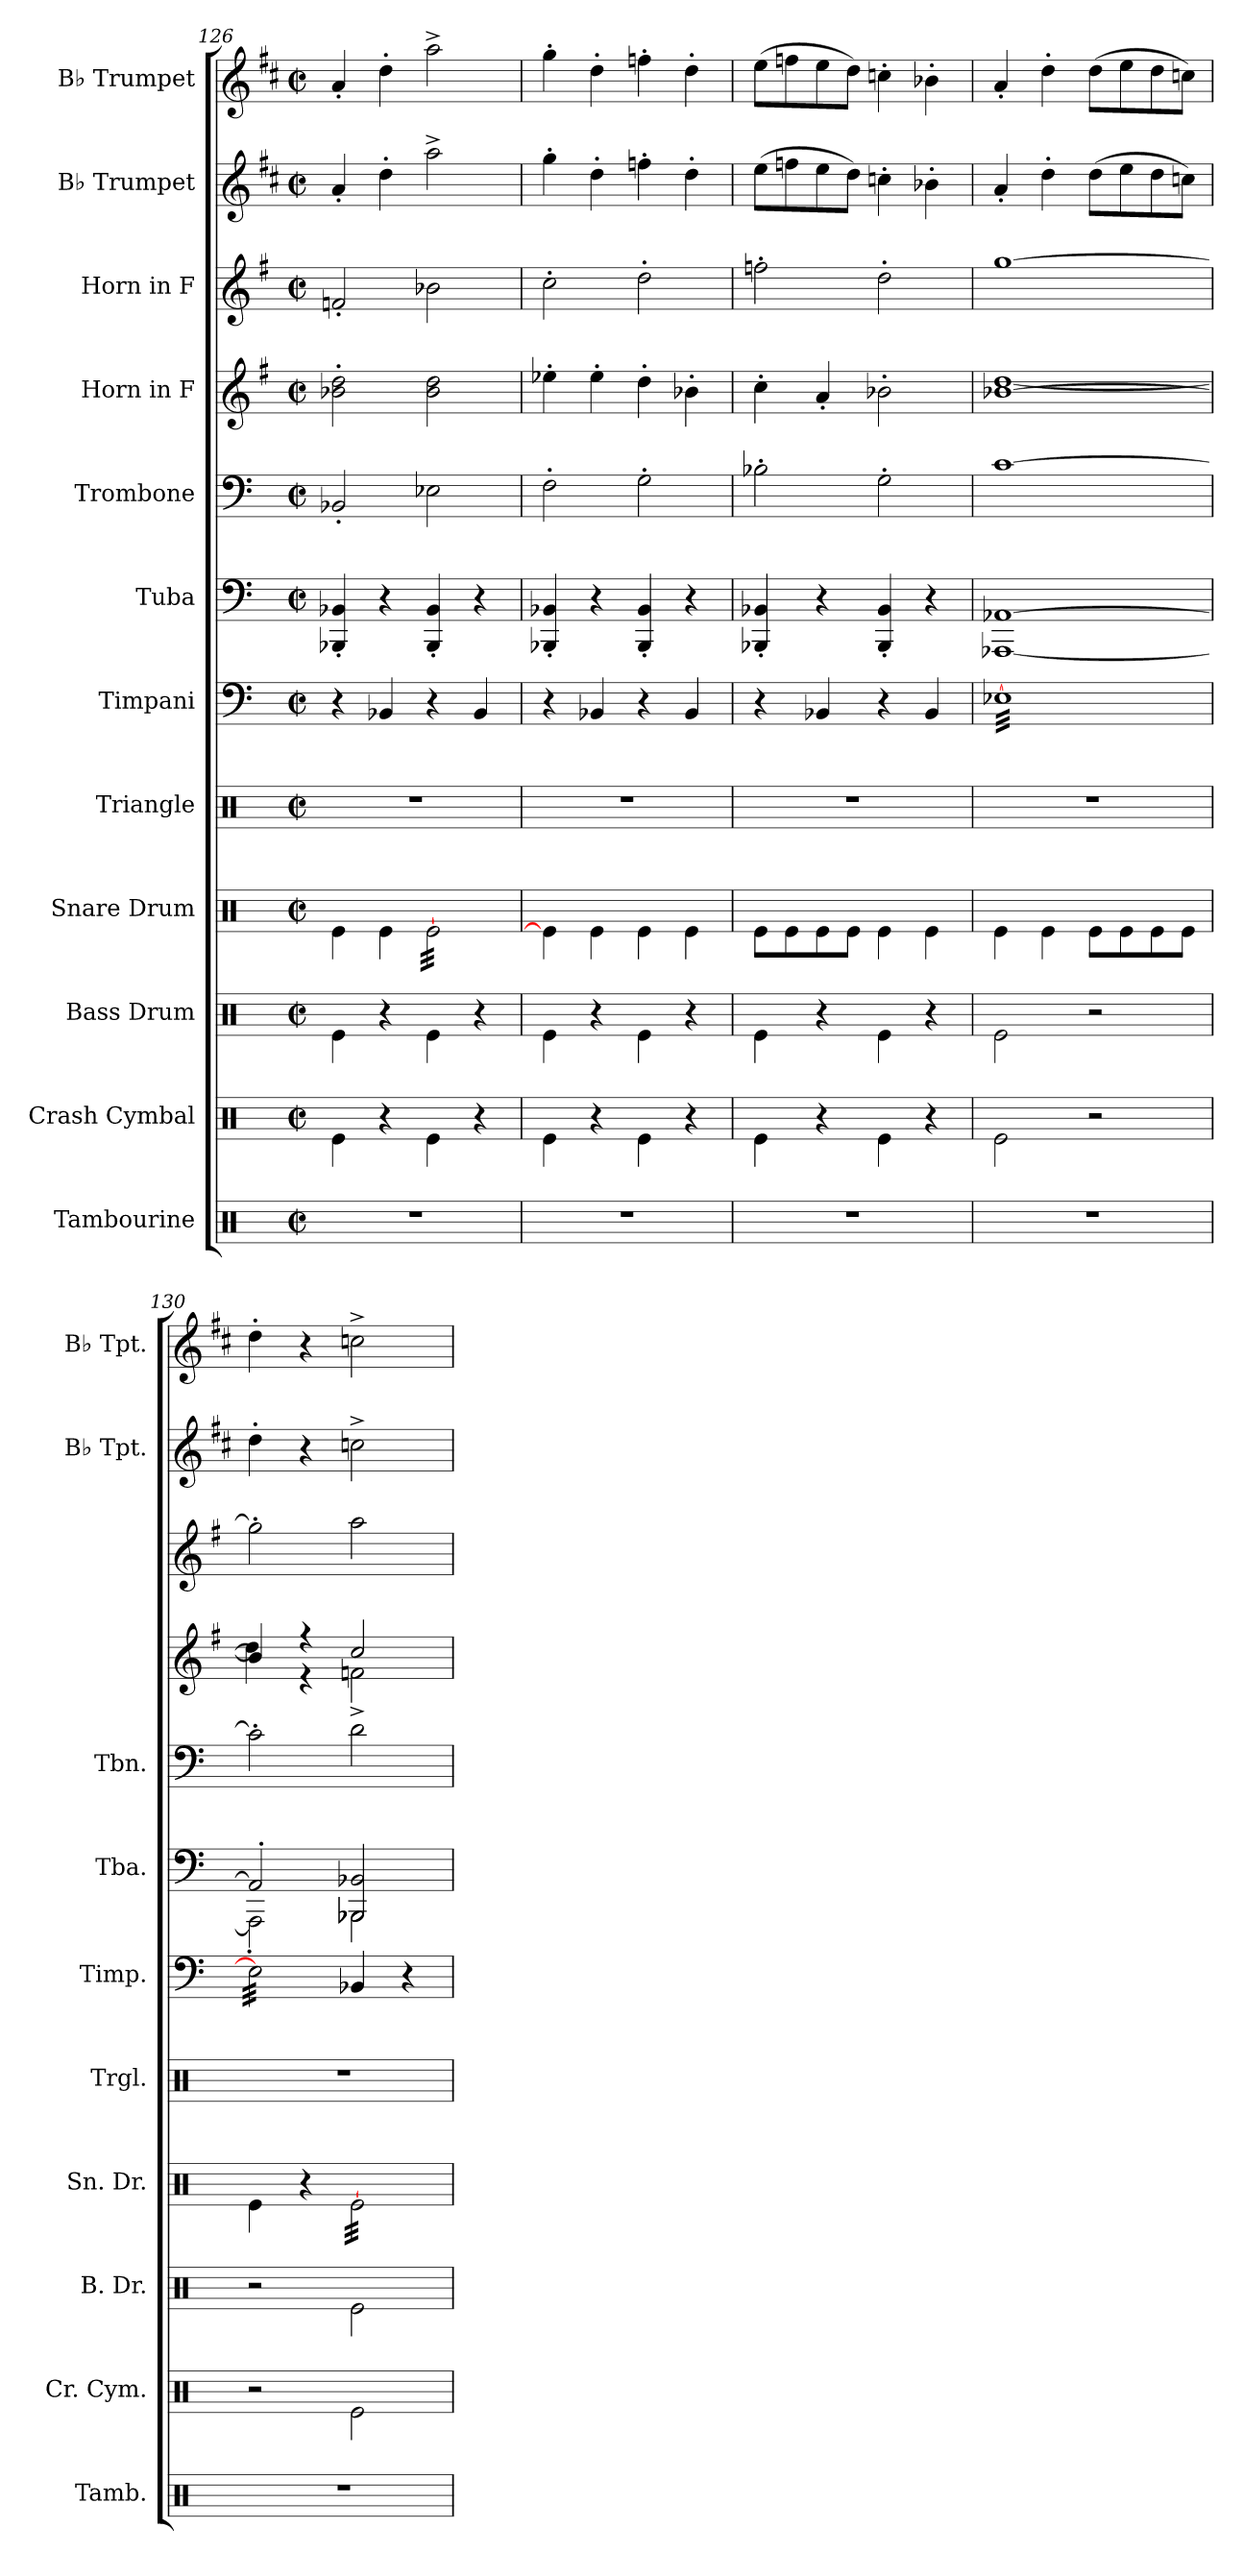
**kern	**kern	**kern	**kern	**kern	**kern	**kern	**kern	**kern	**kern	**kern	**kern
*part12	*part11	*part10	*part9	*part8	*part7	*part6	*part5	*part4	*part3	*part2	*part1
*staff12	*staff11	*staff10	*staff9	*staff8	*staff7	*staff6	*staff5	*staff4	*staff3	*staff2	*staff1
*I"Tambourine	*I"Crash Cymbal	*I"Bass Drum	*I"Snare Drum	*I"Triangle	*I"Timpani	*I"Tuba	*I"Trombone	*I"Horn in F	*I"Horn in F	*I"B♭ Trumpet	*I"B♭ Trumpet
*I'Tamb.	*I'Cr. Cym.	*I'B. Dr.	*I'Sn. Dr.	*I'Trgl.	*I'Timp.	*I'Tba.	*I'Tbn.	*	*	*I'B♭ Tpt.	*I'B♭ Tpt.
*clefX	*clefX	*clefX	*clefX	*clefX	*clefF4	*clefF4	*clefF4	*clefG2	*clefG2	*clefG2	*clefG2
*	*	*	*	*	*	*	*	*ITrd4c7	*ITrd4c7	*ITrd1c2	*ITrd1c2
*k[]	*k[]	*k[]	*k[]	*k[]	*k[]	*k[]	*k[]	*k[]	*k[]	*k[]	*k[]
*M2/2	*M2/2	*M2/2	*M2/2	*M2/2	*M2/2	*M2/2	*M2/2	*M2/2	*M2/2	*M2/2	*M2/2
*met(c|)	*met(c|)	*met(c|)	*met(c|)	*met(c|)	*met(c|)	*met(c|)	*met(c|)	*met(c|)	*met(c|)	*met(c|)	*met(c|)
=126	=126	=126	=126	=126	=126	=126	=126	=126	=126	=126	=126
1r	4Re\	4Re\	4Re\	1r	4r	4BBB-X/' 4BB-X/'	2BB-X'/	2e-X\' 2g\'	2B-X'/	4g'/	4g'/
.	4r	4r	4Re\	.	4BB-X/	4r	.	.	.	4cc'\	4cc'\
*	*	*	*tremolo	*	*	*	*	*	*	*	*
.	4Re\	4Re\	[32Re\LLL	.	4r	4BBB-/' 4BB-/'	2E-X\	2e-\ 2g\	2e-X\	2gg^\	2gg^\
.	.	.	32Re\	.	.	.	.	.	.	.	.
.	.	.	32Re\	.	.	.	.	.	.	.	.
.	.	.	32Re\	.	.	.	.	.	.	.	.
.	.	.	32Re\	.	.	.	.	.	.	.	.
.	.	.	32Re\	.	.	.	.	.	.	.	.
.	.	.	32Re\	.	.	.	.	.	.	.	.
.	.	.	32Re\	.	.	.	.	.	.	.	.
.	4r	4r	32Re\	.	4BB-/	4r	.	.	.	.	.
.	.	.	32Re\	.	.	.	.	.	.	.	.
.	.	.	32Re\	.	.	.	.	.	.	.	.
.	.	.	32Re\	.	.	.	.	.	.	.	.
.	.	.	32Re\	.	.	.	.	.	.	.	.
.	.	.	32Re\	.	.	.	.	.	.	.	.
.	.	.	32Re\	.	.	.	.	.	.	.	.
.	.	.	32Re\JJJ	.	.	.	.	.	.	.	.
*	*	*	*Xtremolo	*	*	*	*	*	*	*	*
!!LO:PB:g=z
=127	=127	=127	=127	=127	=127	=127	=127	=127	=127	=127	=127
1r	4Re\	4Re\	4Re\]	1r	4r	4BBB-X/' 4BB-X/'	2F'\	4a-X'\	2f'\	4ff'\	4ff'\
.	4r	4r	4Re\	.	4BB-X/	4r	.	4a-'\	.	4cc'\	4cc'\
.	4Re\	4Re\	4Re\	.	4r	4BBB-/' 4BB-/'	2G'\	4g'\	2g'\	4ee-X'\	4ee-X'\
.	4r	4r	4Re\	.	4BB-/	4r	.	4e-X'\	.	4cc'\	4cc'\
=128	=128	=128	=128	=128	=128	=128	=128	=128	=128	=128	=128
1r	4Re\	4Re\	8Re\L	1r	4r	4BBB-X/' 4BB-X/'	2B-X'\	4f'\	2b-X'\	(8dd\L	(8dd\L
.	.	.	8Re\	.	.	.	.	.	.	8ee-X\	8ee-X\
.	4r	4r	8Re\	.	4BB-X/	4r	.	4d'/	.	8dd\	8dd\
.	.	.	8Re\J	.	.	.	.	.	.	8cc\J)	8cc\J)
.	4Re\	4Re\	4Re\	.	4r	4BBB-/' 4BB-/'	2G'\	2e-X'\	2g'\	4b-X'\	4b-X'\
.	4r	4r	4Re\	.	4BB-/	4r	.	.	.	4a-X'\	4a-X'\
=129	=129	=129	=129	=129	=129	=129	=129	=129	=129	=129	=129
*	*	*	*	*	*	*^	*	*^	*	*	*
*	*	*	*	*	*tremolo	*	*	*	*	*	*	*	*
1r	2Re\	2Re\	4Re\	1r	[32E-XLLL	[1AA-X	[1AAA-X	[1c	[1e-X	[1g	[1cc	4g'/	4g'/
.	.	.	.	.	32E-X	.	.	.	.	.	.	.	.
.	.	.	.	.	32E-X	.	.	.	.	.	.	.	.
.	.	.	.	.	32E-X	.	.	.	.	.	.	.	.
.	.	.	.	.	32E-X	.	.	.	.	.	.	.	.
.	.	.	.	.	32E-X	.	.	.	.	.	.	.	.
.	.	.	.	.	32E-X	.	.	.	.	.	.	.	.
.	.	.	.	.	32E-X	.	.	.	.	.	.	.	.
.	.	.	4Re\	.	32E-X	.	.	.	.	.	.	4cc'\	4cc'\
.	.	.	.	.	32E-X	.	.	.	.	.	.	.	.
.	.	.	.	.	32E-X	.	.	.	.	.	.	.	.
.	.	.	.	.	32E-X	.	.	.	.	.	.	.	.
.	.	.	.	.	32E-X	.	.	.	.	.	.	.	.
.	.	.	.	.	32E-X	.	.	.	.	.	.	.	.
.	.	.	.	.	32E-X	.	.	.	.	.	.	.	.
.	.	.	.	.	32E-X	.	.	.	.	.	.	.	.
.	2r	2r	8Re\L	.	32E-X	.	.	.	.	.	.	(8cc\L	(8cc\L
.	.	.	.	.	32E-X	.	.	.	.	.	.	.	.
.	.	.	.	.	32E-X	.	.	.	.	.	.	.	.
.	.	.	.	.	32E-X	.	.	.	.	.	.	.	.
.	.	.	8Re\	.	32E-X	.	.	.	.	.	.	8dd\	8dd\
.	.	.	.	.	32E-X	.	.	.	.	.	.	.	.
.	.	.	.	.	32E-X	.	.	.	.	.	.	.	.
.	.	.	.	.	32E-X	.	.	.	.	.	.	.	.
.	.	.	8Re\	.	32E-X	.	.	.	.	.	.	8cc\	8cc\
.	.	.	.	.	32E-X	.	.	.	.	.	.	.	.
.	.	.	.	.	32E-X	.	.	.	.	.	.	.	.
.	.	.	.	.	32E-X	.	.	.	.	.	.	.	.
.	.	.	8Re\J	.	32E-X	.	.	.	.	.	.	8b-X\J)	8b-X\J)
.	.	.	.	.	32E-X	.	.	.	.	.	.	.	.
.	.	.	.	.	32E-X	.	.	.	.	.	.	.	.
.	.	.	.	.	32E-XJJJ	.	.	.	.	.	.	.	.
=130	=130	=130	=130	=130	=130	=130	=130	=130	=130	=130	=130	=130	=130
1r	2r	2r	4Re\	1r	32E-\]LLL	2AA-'/]	2AAA-'\]	2c'\]	4e-/]	4g\]	2cc'\]	4cc'\	4cc'\
.	.	.	.	.	32E-\	.	.	.	.	.	.	.	.
.	.	.	.	.	32E-\	.	.	.	.	.	.	.	.
.	.	.	.	.	32E-\	.	.	.	.	.	.	.	.
.	.	.	.	.	32E-\	.	.	.	.	.	.	.	.
.	.	.	.	.	32E-\	.	.	.	.	.	.	.	.
.	.	.	.	.	32E-\	.	.	.	.	.	.	.	.
.	.	.	.	.	32E-\	.	.	.	.	.	.	.	.
.	.	.	4r	.	32E-\	.	.	.	4r	4r	.	4r	4r
.	.	.	.	.	32E-\	.	.	.	.	.	.	.	.
.	.	.	.	.	32E-\	.	.	.	.	.	.	.	.
.	.	.	.	.	32E-\	.	.	.	.	.	.	.	.
.	.	.	.	.	32E-\	.	.	.	.	.	.	.	.
.	.	.	.	.	32E-\	.	.	.	.	.	.	.	.
.	.	.	.	.	32E-\	.	.	.	.	.	.	.	.
.	.	.	.	.	32E-\JJJ	.	.	.	.	.	.	.	.
*	*	*	*	*	*Xtremolo	*	*	*	*	*	*	*	*
*	*	*	*tremolo	*	*	*	*	*	*	*	*	*	*
.	2Re\	2Re\	[32Re\LLL	.	4BB-X/	2BBB-X/ 2BB-X/	2BBB-\	2d\	2f/	2B-X^\	2dd\	2b-X^\	2b-X^\
.	.	.	32Re\	.	.	.	.	.	.	.	.	.	.
.	.	.	32Re\	.	.	.	.	.	.	.	.	.	.
.	.	.	32Re\	.	.	.	.	.	.	.	.	.	.
.	.	.	32Re\	.	.	.	.	.	.	.	.	.	.
.	.	.	32Re\	.	.	.	.	.	.	.	.	.	.
.	.	.	32Re\	.	.	.	.	.	.	.	.	.	.
.	.	.	32Re\	.	.	.	.	.	.	.	.	.	.
.	.	.	32Re\	.	4r	.	.	.	.	.	.	.	.
.	.	.	32Re\	.	.	.	.	.	.	.	.	.	.
.	.	.	32Re\	.	.	.	.	.	.	.	.	.	.
.	.	.	32Re\	.	.	.	.	.	.	.	.	.	.
.	.	.	32Re\	.	.	.	.	.	.	.	.	.	.
.	.	.	32Re\	.	.	.	.	.	.	.	.	.	.
.	.	.	32Re\	.	.	.	.	.	.	.	.	.	.
.	.	.	32Re\JJJ	.	.	.	.	.	.	.	.	.	.
*	*	*	*Xtremolo	*	*	*	*	*	*	*	*	*	*
*	*	*	*	*	*	*v	*v	*	*v	*v	*	*	*
=	=	=	=	=	=	=	=	=	=	=	=
*-	*-	*-	*-	*-	*-	*-	*-	*-	*-	*-	*-
